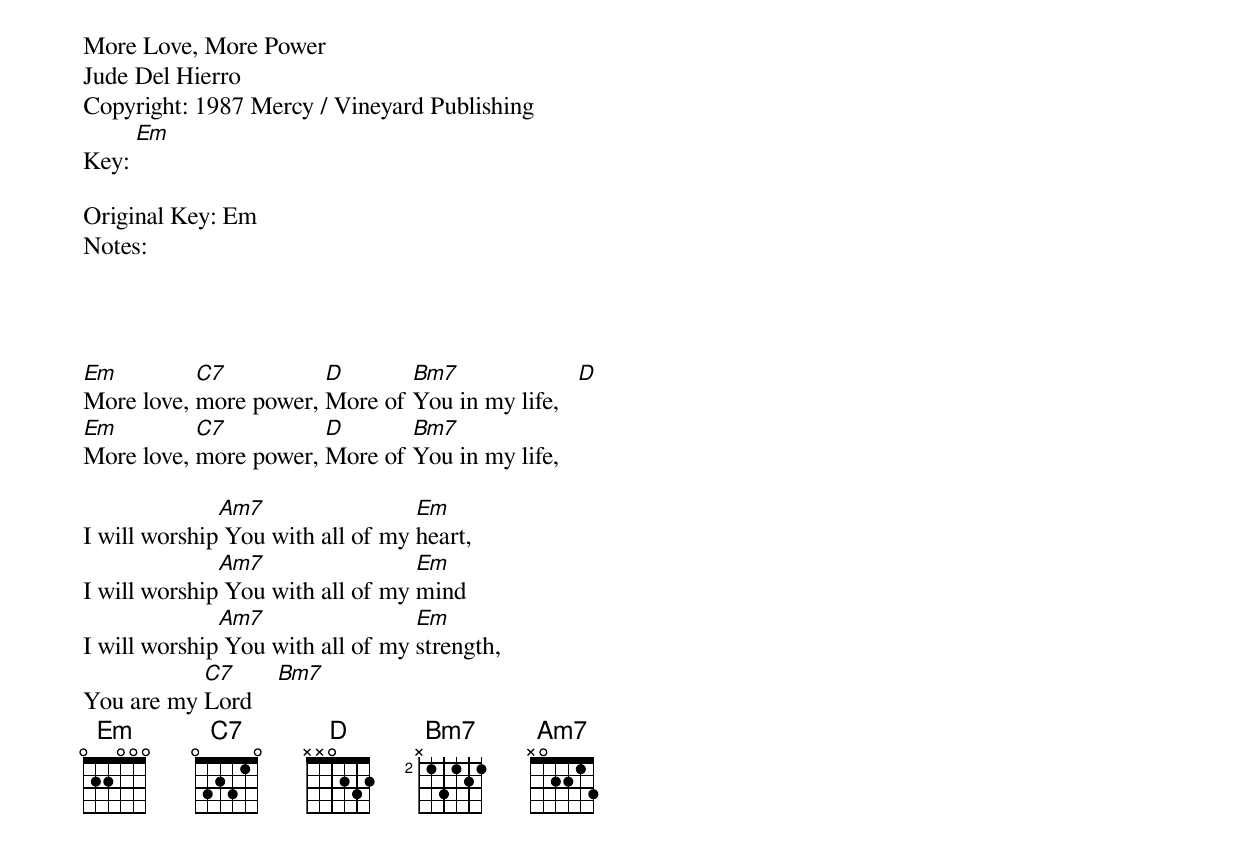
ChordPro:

More Love, More Power
Jude Del Hierro
Copyright: 1987 Mercy / Vineyard Publishing
Key: [Em]

Original Key: Em
Notes:




[Em]More love, [C7]more power, [D]More of [Bm7]You in my life,   [D]
[Em]More love, [C7]more power, [D]More of [Bm7]You in my life,

I will worship[Am7] You with all of my [Em]heart,
I will worship[Am7] You with all of my [Em]mind
I will worship[Am7] You with all of my [Em]strength,
You are my [C7]Lord    [Bm7]
